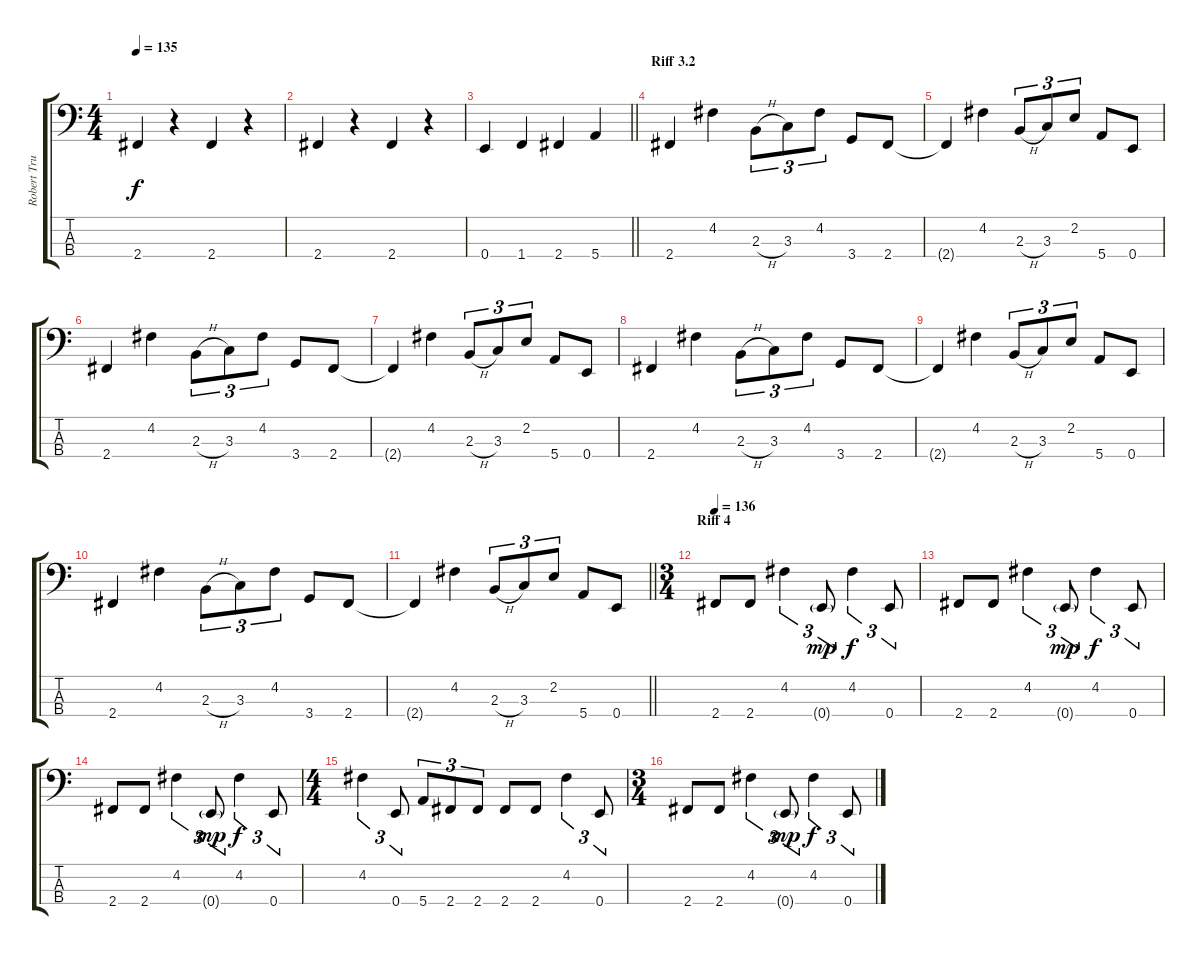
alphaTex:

\track ("Robert Trujilo" "Robert Tru") {instrument electricbassfinger}
\staff {score tabs}
\tuning (G2 D2 A1 E1) {hide}
\ts (4 4)
\tempo 135
\clef f4
\ks c
2.4.4{dy f} r.4 2.4.4 r.4 |
2.4.4 r.4 2.4.4 r.4 |
\barLineRight lightlight
0.4.4 1.4.4 2.4.4 5.4.4 |
\section ("" "Riff 3.2")
2.4.4 4.2.4 2.3{h}.8{tu (3 2)} 3.3.8{tu (3 2)} 4.2.8{tu (3 2)} 3.4.8 2.4.8 |
2.4{t}.4 4.2.4 2.3{h}.8{tu (3 2)} 3.3.8{tu (3 2)} 2.2.8{tu (3 2)} 5.4.8 0.4.8 |
2.4.4 4.2.4 2.3{h}.8{tu (3 2)} 3.3.8{tu (3 2)} 4.2.8{tu (3 2)} 3.4.8 2.4.8 |
2.4{t}.4 4.2.4 2.3{h}.8{tu (3 2)} 3.3.8{tu (3 2)} 2.2.8{tu (3 2)} 5.4.8 0.4.8 |
2.4.4 4.2.4 2.3{h}.8{tu (3 2)} 3.3.8{tu (3 2)} 4.2.8{tu (3 2)} 3.4.8 2.4.8 |
2.4{t}.4 4.2.4 2.3{h}.8{tu (3 2)} 3.3.8{tu (3 2)} 2.2.8{tu (3 2)} 5.4.8 0.4.8 |
2.4.4 4.2.4 2.3{h}.8{tu (3 2)} 3.3.8{tu (3 2)} 4.2.8{tu (3 2)} 3.4.8 2.4.8 |
\barLineRight lightlight
2.4{t}.4 4.2.4 2.3{h}.8{tu (3 2)} 3.3.8{tu (3 2)} 2.2.8{tu (3 2)} 5.4.8 0.4.8 |
\ts (3 4)
\section ("" "Riff 4")
\tempo 136
2.4.8 2.4.8 4.2.4{tu (3 2)} 0.4{g}.8{tu (3 2) dy mp} 4.2.4{tu (3 2) dy f} 0.4.8{tu (3 2)} |
2.4.8 2.4.8 4.2.4{tu (3 2)} 0.4{g}.8{tu (3 2) dy mp} 4.2.4{tu (3 2) dy f} 0.4.8{tu (3 2)} |
2.4.8 2.4.8 4.2.4{tu (3 2)} 0.4{g}.8{tu (3 2) dy mp} 4.2.4{tu (3 2) dy f} 0.4.8{tu (3 2)} |
\ts (4 4)
4.2.4{tu (3 2)} 0.4.8{tu (3 2)} 5.4.8{tu (3 2)} 2.4.8{tu (3 2)} 2.4.8{tu (3 2)} 2.4.8 2.4.8 4.2.4{tu (3 2)} 0.4.8{tu (3 2)} |
\ts (3 4)
2.4.8 2.4.8 4.2.4{tu (3 2)} 0.4{g}.8{tu (3 2) dy mp} 4.2.4{tu (3 2) dy f} 0.4.8{tu (3 2)}
